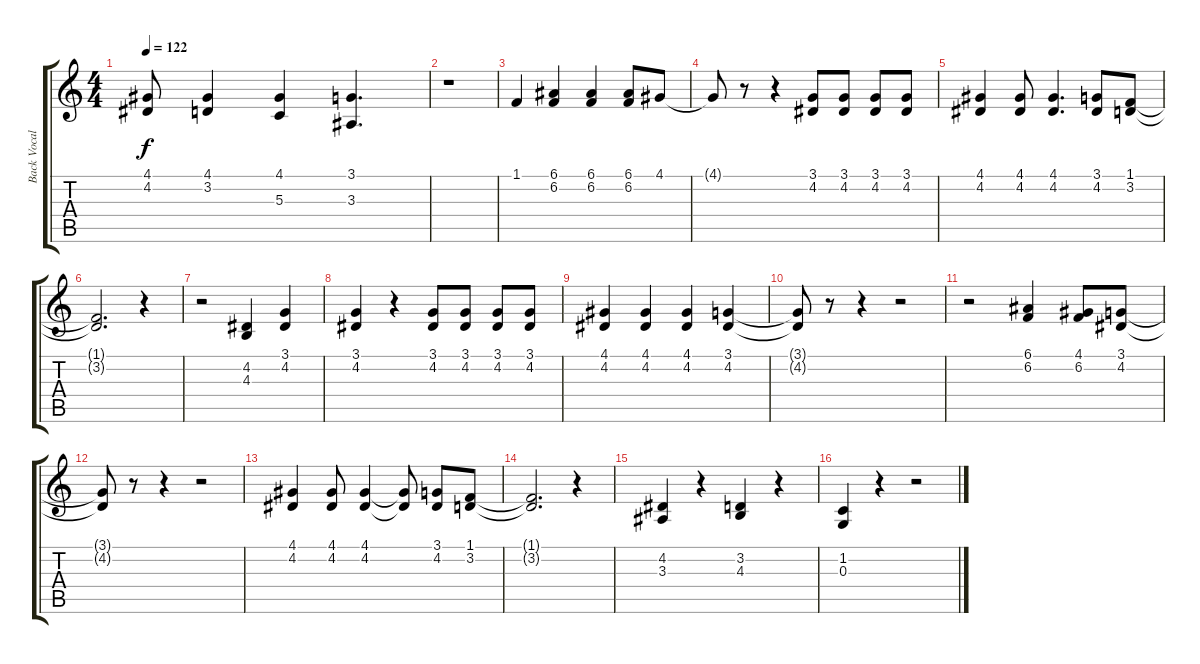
\track ("Back Vocal" "Back Vocal") {instrument tenorsax}
\staff {score tabs}
\tuning (E4 B3 G3 D3 A2 E2) {hide}
\ts (4 4)
\tempo 122
\clef g2
\ks c
(4.1{t} 4.2{t}).8{dy f} (4.1 3.2).4 (4.1 5.3).4 (3.1 3.3).4{d} |
r.1 |
1.1.4 (6.1 6.2).4 (6.1 6.2).4 (6.1 6.2).8 4.1.8 |
4.1{t}.8 r.8 r.4 (3.1 4.2).8 (3.1 4.2).8 (3.1 4.2).8 (3.1 4.2).8 |
(4.1 4.2).4 (4.1 4.2).8 (4.1 4.2).4{d} (3.1 4.2).8 (1.1 3.2).8 |
(1.1{t} 3.2{t}).2{d} r.4 |
r.2 (4.2 4.3).4 (3.1 4.2).4 |
(3.1 4.2).4 r.4 (3.1 4.2).8 (3.1 4.2).8 (3.1 4.2).8 (3.1 4.2).8 |
(4.1 4.2).4 (4.1 4.2).4 (4.1 4.2).4 (3.1 4.2).4 |
(3.1{t} 4.2{t}).8 r.8 r.4 r.2 |
r.2 (6.1 6.2).4 (4.1 6.2).8 (3.1 4.2).8 |
(3.1{t} 4.2{t}).8 r.8 r.4 r.2 |
(4.1 4.2).4 (4.1 4.2).8 (4.1 4.2).4 (4.1{t} 4.2{t}).8 (3.1 4.2).8 (1.1 3.2).8 |
(1.1{t} 3.2{t}).2{d} r.4 |
(4.2 3.3).4 r.4 (3.2 4.3).4 r.4 |
(1.2 0.3).4 r.4 r.2
